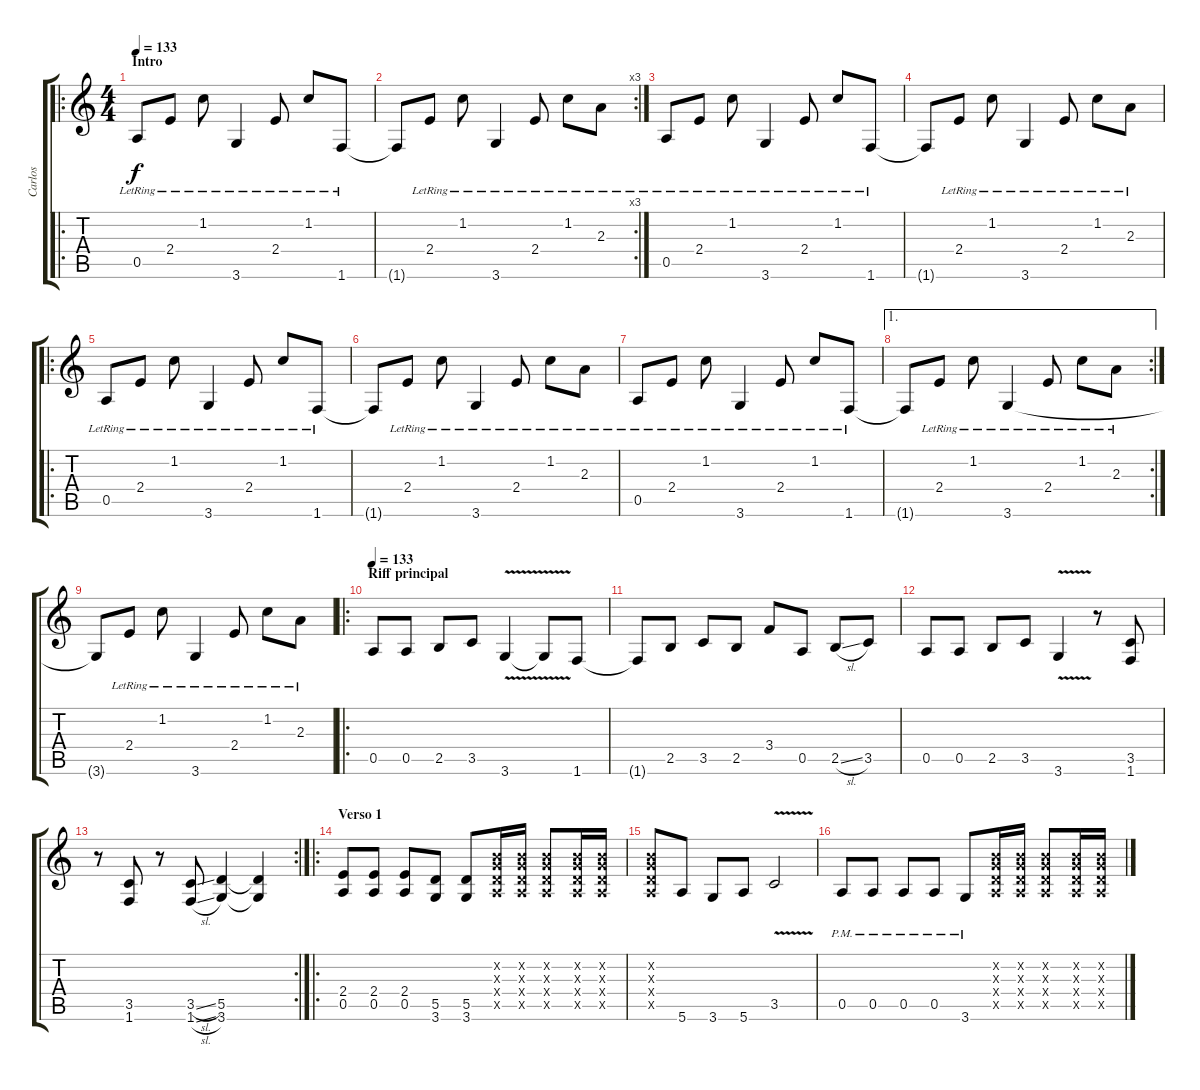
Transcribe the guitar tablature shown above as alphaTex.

\track ("Carlos" "Carlos") {instrument distortionguitar}
\staff {score tabs}
\tuning (E4 B3 G3 D3 A2 E2) {hide}
\ro
\ts (4 4)
\section ("" "Intro")
\tempo 133
\tempo 127
\tempo 133
\clef g2
\ks c
0.5{lr}.8{dy f instrument electricguitarclean} 2.4{lr}.8 1.2{lr}.8 3.6{lr}.4 2.4{lr}.8 1.2{lr}.8 1.6{lr}.8 |
\rc 3
1.6{t}.8 2.4{lr}.8 1.2{lr}.8 3.6{lr}.4 2.4{lr}.8 1.2{lr}.8 2.3{lr}.8 |
0.5{lr}.8{instrument electricguitarclean} 2.4{lr}.8 1.2{lr}.8 3.6{lr}.4 2.4{lr}.8 1.2{lr}.8 1.6{lr}.8 |
1.6{t}.8 2.4{lr}.8 1.2{lr}.8 3.6{lr}.4 2.4{lr}.8 1.2{lr}.8 2.3{lr}.8 |
\ro
0.5{lr}.8{instrument electricguitarclean} 2.4{lr}.8 1.2{lr}.8 3.6{lr}.4 2.4{lr}.8 1.2{lr}.8 1.6{lr}.8 |
1.6{t}.8 2.4{lr}.8 1.2{lr}.8 3.6{lr}.4 2.4{lr}.8 1.2{lr}.8 2.3{lr}.8 |
0.5{lr}.8{instrument electricguitarclean} 2.4{lr}.8 1.2{lr}.8 3.6{lr}.4 2.4{lr}.8 1.2{lr}.8 1.6{lr}.8 |
\ae 1
\rc 2
1.6{t}.8 2.4{lr}.8 1.2{lr}.8 3.6{lr}.4 2.4{lr}.8 1.2{lr}.8 2.3{lr}.8 |
3.6{t}.8{instrument electricguitarclean} 2.4{lr}.8 1.2{lr}.8 3.6{lr}.4 2.4{lr}.8 1.2{lr}.8 2.3{lr}.8 |
\ro
\section ("" "Riff principal")
\tempo 133
0.5.8{instrument distortionguitar} 0.5.8 2.5.8 3.5.8 3.6{v}.4 3.6{t}.8 1.6.8 |
1.6{t}.8 2.5.8 3.5.8 2.5.8 3.4.8 0.5.8 2.5{sl}.8 3.5.8 |
0.5.8 0.5.8 2.5.8 3.5.8 3.6{v}.4 r.8 (3.5 1.6).8 |
\rc 2
r.8 (3.5 1.6).8 r.8 (3.5{sl} 1.6{sl}).8 (5.5 3.6).4 (5.5{t} 3.6{t}).4 |
\ro
\section ("" "Verso 1")
(2.4 0.5).8 (2.4 0.5).8 (2.4 0.5).8 (5.5 3.6).8 (5.5 3.6).8 (0.2{x} 0.3{x} 0.4{x} 0.5{x}).16 (0.2{x} 0.3{x} 0.4{x} 0.5{x}).16 (0.2{x} 0.3{x} 0.4{x} 0.5{x}).8 (0.2{x} 0.3{x} 0.4{x} 0.5{x}).16 (0.2{x} 0.3{x} 0.4{x} 0.5{x}).16 |
(0.2{x} 0.3{x} 0.4{x} 0.5{x}).8 5.6.8 3.6.8 5.6.8 3.5{v}.2 |
0.5{pm}.8 0.5{pm}.8 0.5{pm}.8 0.5{pm}.8 3.6{pm}.8 (0.2{x} 0.3{x} 0.4{x} 0.5{x}).16 (0.2{x} 0.3{x} 0.4{x} 0.5{x}).16 (0.2{x} 0.3{x} 0.4{x} 0.5{x}).8 (0.2{x} 0.3{x} 0.4{x} 0.5{x}).16 (0.2{x} 0.3{x} 0.4{x} 0.5{x}).16
